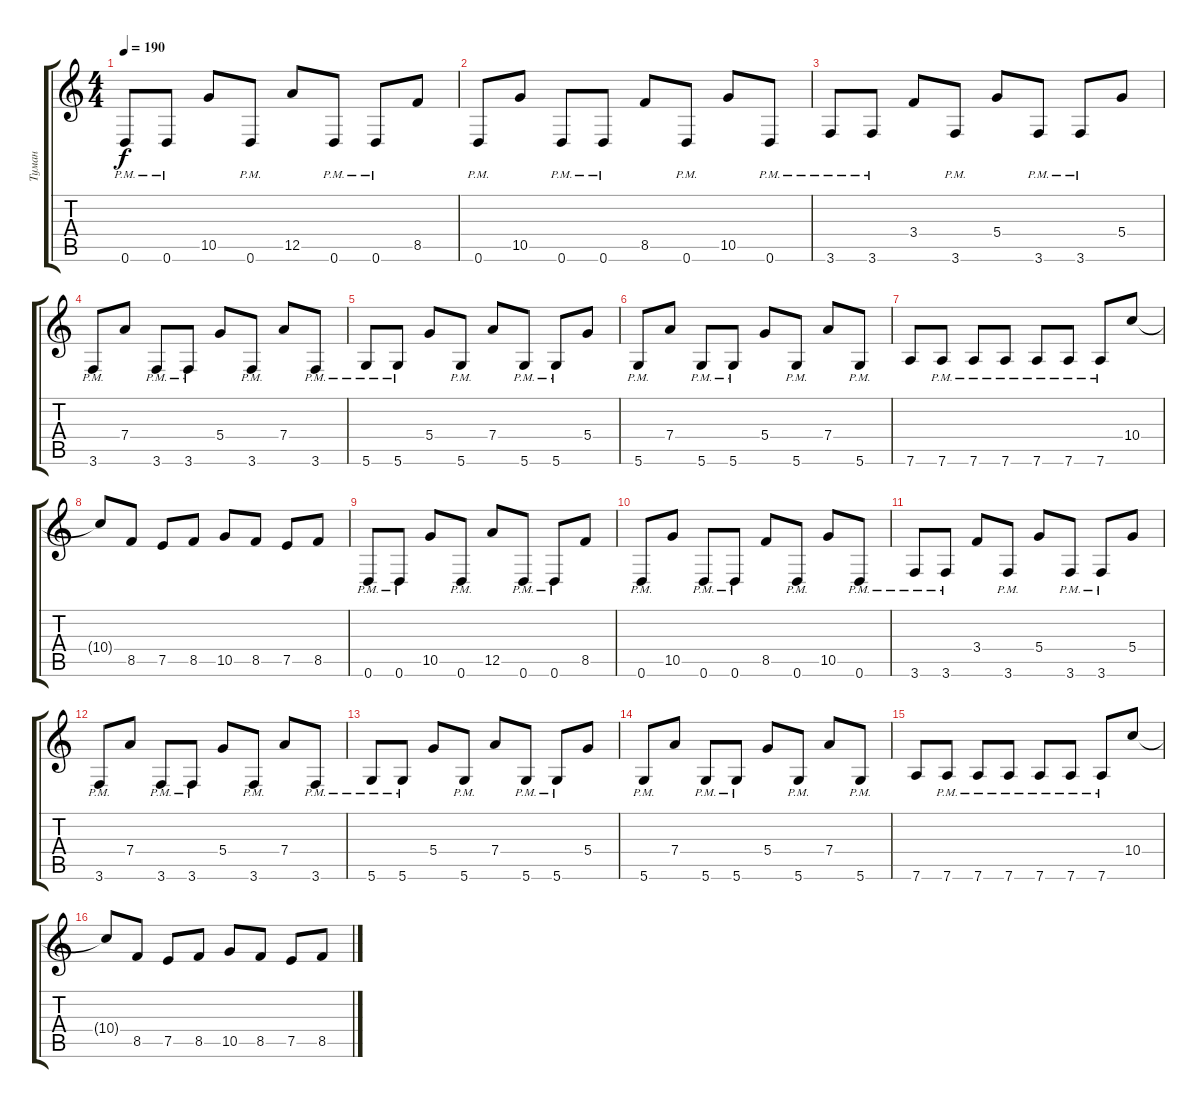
\track ("Туман" "Туман") {instrument distortionguitar}
\staff {score tabs}
\tuning (E4 B3 G3 D3 A2 D2) {hide}
\ts (4 4)
\tempo 190
\clef g2
\ks c
0.6{pm}.8{dy f} 0.6{pm}.8 10.5.8 0.6{pm}.8 12.5.8 0.6{pm}.8 0.6{pm}.8 8.5.8 |
0.6{pm}.8 10.5.8 0.6{pm}.8 0.6{pm}.8 8.5.8 0.6{pm}.8 10.5.8 0.6{pm}.8 |
3.6{pm}.8 3.6{pm}.8 3.4.8 3.6{pm}.8 5.4.8 3.6{pm}.8 3.6{pm}.8 5.4.8 |
3.6{pm}.8 7.4.8 3.6{pm}.8 3.6{pm}.8 5.4.8 3.6{pm}.8 7.4.8 3.6{pm}.8 |
5.6{pm}.8 5.6{pm}.8 5.4.8 5.6{pm}.8 7.4.8 5.6{pm}.8 5.6{pm}.8 5.4.8 |
5.6{pm}.8 7.4.8 5.6{pm}.8 5.6{pm}.8 5.4.8 5.6{pm}.8 7.4.8 5.6{pm}.8 |
7.6.8 7.6{pm}.8 7.6{pm}.8 7.6{pm}.8 7.6{pm}.8 7.6{pm}.8 7.6{pm}.8 10.4.8 |
10.4{t}.8 8.5.8 7.5.8 8.5.8 10.5.8 8.5.8 7.5.8 8.5.8 |
0.6{pm}.8 0.6{pm}.8 10.5.8 0.6{pm}.8 12.5.8 0.6{pm}.8 0.6{pm}.8 8.5.8 |
0.6{pm}.8 10.5.8 0.6{pm}.8 0.6{pm}.8 8.5.8 0.6{pm}.8 10.5.8 0.6{pm}.8 |
3.6{pm}.8 3.6{pm}.8 3.4.8 3.6{pm}.8 5.4.8 3.6{pm}.8 3.6{pm}.8 5.4.8 |
3.6{pm}.8 7.4.8 3.6{pm}.8 3.6{pm}.8 5.4.8 3.6{pm}.8 7.4.8 3.6{pm}.8 |
5.6{pm}.8 5.6{pm}.8 5.4.8 5.6{pm}.8 7.4.8 5.6{pm}.8 5.6{pm}.8 5.4.8 |
5.6{pm}.8 7.4.8 5.6{pm}.8 5.6{pm}.8 5.4.8 5.6{pm}.8 7.4.8 5.6{pm}.8 |
7.6.8 7.6{pm}.8 7.6{pm}.8 7.6{pm}.8 7.6{pm}.8 7.6{pm}.8 7.6{pm}.8 10.4.8 |
10.4{t}.8 8.5.8 7.5.8 8.5.8 10.5.8 8.5.8 7.5.8 8.5.8
